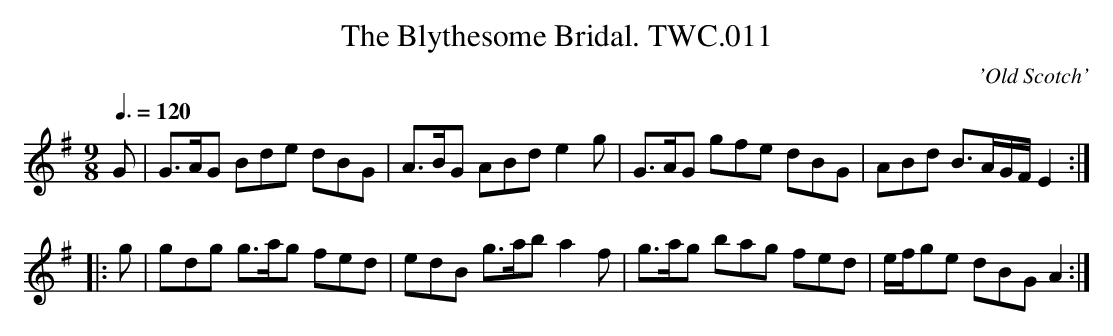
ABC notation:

X:1
T:Blythesome Bridal. TWC.011, The
M:9/8
L:1/8
Q:3/8=120
C:'Old Scotch'
K:G
G|G>AG Bde dBG|A>BG ABd e2g|G>AG gfe dBG|ABd B3/2A/G/F/ E2:|
|:g|gdg g>ag fed|edB g>ab a2f|g>ag bag fed|e/f/ge dBG A2:|
